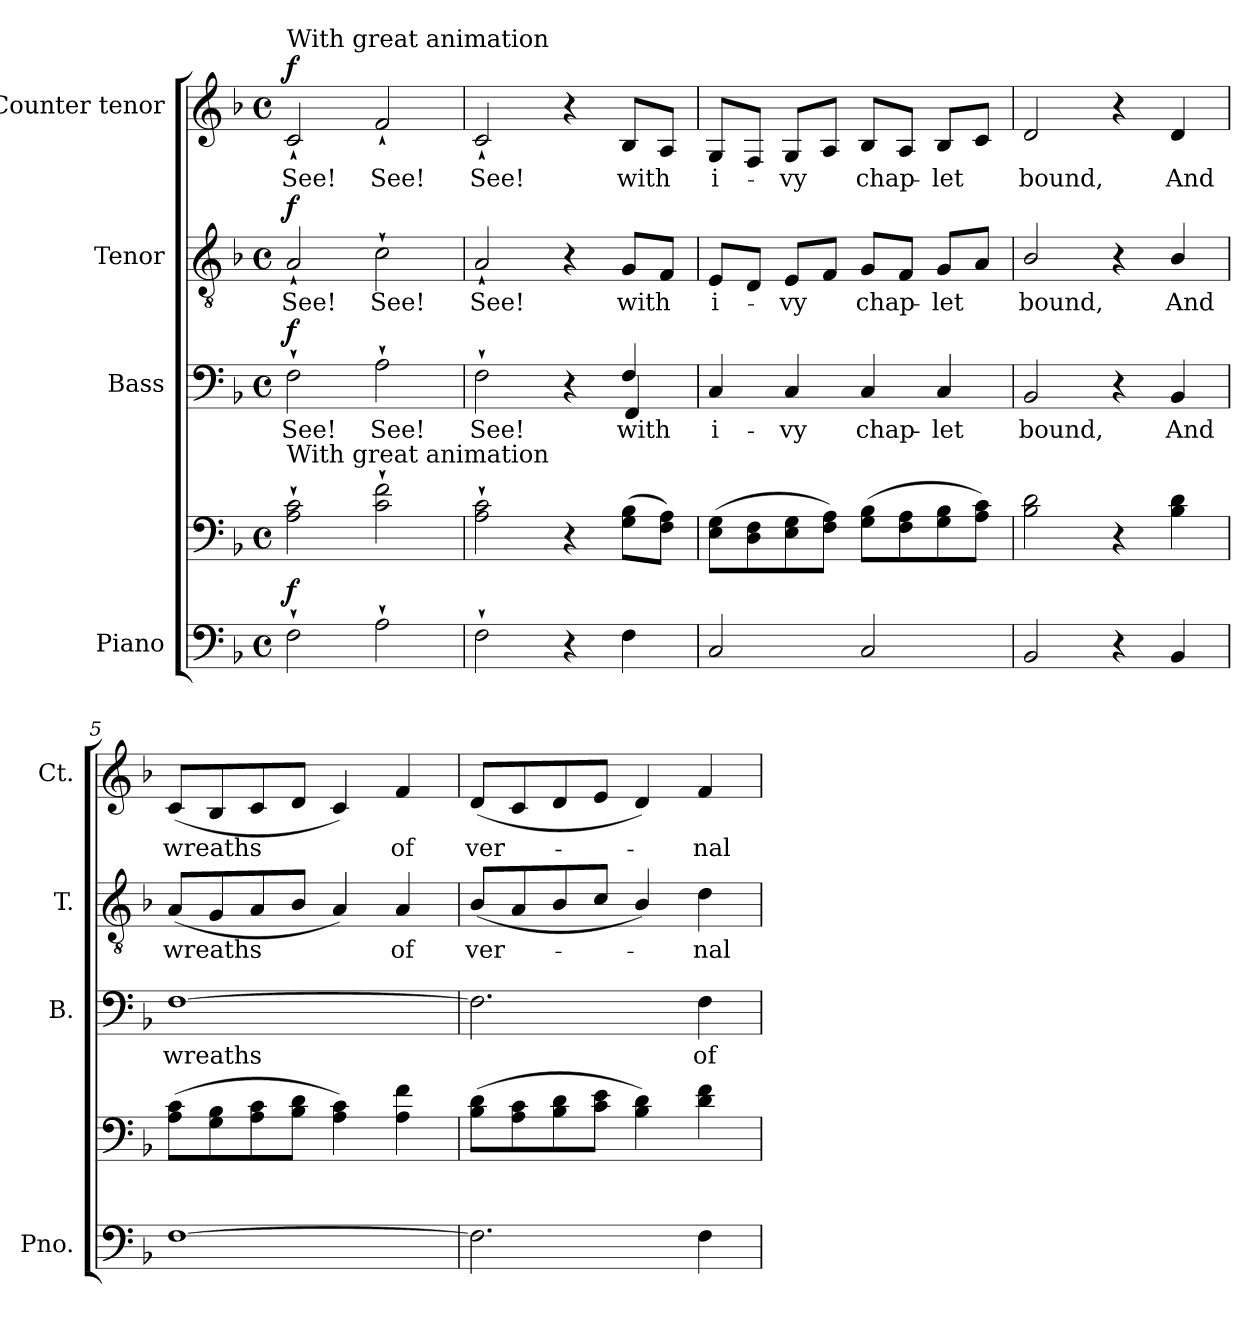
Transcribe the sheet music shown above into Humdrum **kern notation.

**kern	**kern	**dynam	**kern	**text	**dynam	**kern	**text	**dynam	**kern	**text	**dynam
*part4	*part4	*part4	*part3	*part3	*part3	*part2	*part2	*part2	*part1	*part1	*part1
*staff5	*staff4	*staff4/5	*staff3	*staff3	*staff3	*staff2	*staff2	*staff2	*staff1	*staff1	*staff1
*I"Piano	*	*	*I"Bass	*	*	*I"Tenor	*	*	*I"Counter tenor	*	*
*I'Pno.	*	*	*I'B.	*	*	*I'T.	*	*	*I'Ct.	*	*
!!LO:PB:g=z
*clefF4	*clefF4	*	*clefF4	*	*	*clefGv2	*	*	*clefG2	*	*
*	*	*	*	*	*	*ITrd7c12	*	*	*	*	*
*k[b-]	*k[b-]	*	*k[b-]	*	*	*k[b-]	*	*	*k[b-]	*	*
*F:	*F:	*	*F:	*	*	*F:	*	*	*F:	*	*
*M4/4	*M4/4	*	*M4/4	*	*	*M4/4	*	*	*M4/4	*	*
*met(c)	*met(c)	*	*met(c)	*	*	*met(c)	*	*	*met(c)	*	*
*MM160	*MM160	*	*MM160	*	*	*MM160	*	*	*MM160	*	*
=1	=1	=1	=1	=1	=1	=1	=1	=1	=1	=1	=1
!	!	!	!	!LO:LY:b:color=#000000	!	!	!	!	!	!	!
!	!	!	!	!	!	!	!LO:LY:b:color=#000000	!	!	!	!
!	!	!	!	!	!	!	!	!	!LO:TX:a:t=With great animation	!	!
!	!LO:TX:a:t=With great animation	!	!	!	!	!	!	!	!	!	!
!	!	!	!	!	!	!	!	!	!	!LO:LY:b:color=#000000	!
2F`i\	2Ai\` 2ci`	f	2F`i\	See!	f	2AA`i/	See!	f	2c`i/	See!	f
!	!	!	!	!LO:LY:b:color=#000000	!	!	!	!	!	!	!
!	!	!	!	!	!	!	!LO:LY:b:color=#000000	!	!	!	!
!	!	!	!	!	!	!	!	!	!	!LO:LY:b:color=#000000	!
2A`i\	2ci\` 2fi`	.	2A`i\	See!	.	2C`i\	See!	.	2f`i/	See!	.
=2	=2	=2	=2	=2	=2	=2	=2	=2	=2	=2	=2
*	*	*	*^	*	*	*	*	*	*	*	*
!	!	!	!	!	!LO:LY:b:color=#000000	!	!	!	!	!	!	!
!	!	!	!	!	!	!	!	!LO:LY:b:color=#000000	!	!	!	!
!	!	!	!	!	!	!	!	!	!	!	!LO:LY:b:color=#000000	!
2F`i\	2Ai\` 2ci`	.	2ryy	2F`i\	See!	.	2AA`i/	See!	.	2c`i/	See!	.
4r	4r	.	4r	4ryy	.	.	4r	.	.	4r	.	.
!	!	!	!	!	!LO:LY:b:color=#000000	!	!	!	!	!	!	!
!	!	!	!	!	!	!	!	!LO:LY:b:color=#000000	!	!	!	!
!	!	!	!	!	!	!	!	!	!	!	!LO:LY:b:color=#000000	!
4Fi\	(8Gi\ 8B-iL	.	4Fi/	4FFi/	with	.	8GGi/L	with	.	8B-i/L	with	.
.	8Fi\ 8AiJ)	.	.	.	.	.	8FFi/J	.	.	8Ai/J	.	.
*	*	*	*v	*v	*	*	*	*	*	*	*	*
=3	=3	=3	=3	=3	=3	=3	=3	=3	=3	=3	=3
!	!	!	!	!LO:LY:b:color=#000000	!	!	!	!	!	!	!
!	!	!	!	!	!	!	!LO:LY:b:color=#000000	!	!	!	!
!	!	!	!	!	!	!	!	!	!	!LO:LY:b:color=#000000	!
2Ci/	(8Ei\ 8GiL	.	4Ci/	i-	.	8EEi/L	i-	.	8Gi/L	i-	.
.	8Di\ 8Fi	.	.	.	.	8DDi/J	.	.	8Fi/J	.	.
!	!	!	!	!LO:LY:b:color=#000000	!	!	!	!	!	!	!
!	!	!	!	!	!	!	!LO:LY:b:color=#000000	!	!	!	!
!	!	!	!	!	!	!	!	!	!	!LO:LY:b:color=#000000	!
.	8Ei\ 8Gi	.	4Ci/	-vy	.	8EEi/L	-vy	.	8Gi/L	-vy	.
.	8Fi\ 8AiJ)	.	.	.	.	8FFi/J	.	.	8Ai/J	.	.
!	!	!	!	!LO:LY:b:color=#000000	!	!	!	!	!	!	!
!	!	!	!	!	!	!	!LO:LY:b:color=#000000	!	!	!	!
!	!	!	!	!	!	!	!	!	!	!LO:LY:b:color=#000000	!
2Ci/	(8Gi\ 8B-iL	.	4Ci/	chap-	.	8GGi/L	chap-	.	8B-i/L	chap-	.
.	8Fi\ 8Ai	.	.	.	.	8FFi/J	.	.	8Ai/J	.	.
!	!	!	!	!LO:LY:b:color=#000000	!	!	!	!	!	!	!
!	!	!	!	!	!	!	!LO:LY:b:color=#000000	!	!	!	!
!	!	!	!	!	!	!	!	!	!	!LO:LY:b:color=#000000	!
.	8Gi\ 8B-i	.	4Ci/	-let	.	8GGi/L	-let	.	8B-i/L	-let	.
.	8Ai\ 8ciJ)	.	.	.	.	8AAi/J	.	.	8ci/J	.	.
=4	=4	=4	=4	=4	=4	=4	=4	=4	=4	=4	=4
!	!	!	!	!LO:LY:b:color=#000000	!	!	!	!	!	!	!
!	!	!	!	!	!	!	!LO:LY:b:color=#000000	!	!	!	!
!	!	!	!	!	!	!	!	!	!	!LO:LY:b:color=#000000	!
2BB-i/	2B-i\ 2di	.	2BB-i/	bound,	.	2BB-i/	bound,	.	2di/	bound,	.
4r	4r	.	4r	.	.	4r	.	.	4r	.	.
!	!	!	!	!LO:LY:b:color=#000000	!	!	!	!	!	!	!
!	!	!	!	!	!	!	!LO:LY:b:color=#000000	!	!	!	!
!	!	!	!	!	!	!	!	!	!	!LO:LY:b:color=#000000	!
4BB-i/	4B-i\ 4di	.	4BB-i/	And	.	4BB-i/	And	.	4di/	And	.
=5	=5	=5	=5	=5	=5	=5	=5	=5	=5	=5	=5
!	!	!	!	!LO:LY:b:color=#000000	!	!	!	!	!	!	!
!	!	!	!	!	!	!	!LO:LY:b:color=#000000	!	!	!	!
!	!	!	!	!	!	!	!	!	!	!LO:LY:b:color=#000000	!
[1Fi	(8Ai\ 8ciL	.	[1Fi	wreaths	.	(8AAi/L	wreaths	.	(8ci/L	wreaths	.
.	8Gi\ 8B-i	.	.	.	.	8GGi/	.	.	8B-i/	.	.
.	8Ai\ 8ci	.	.	.	.	8AAi/	.	.	8ci/	.	.
.	8B-i\ 8diJ	.	.	.	.	8BB-i/J	.	.	8di/J	.	.
.	4Ai\ 4ci)	.	.	.	.	4AAi/)	.	.	4ci/)	.	.
!	!	!	!	!	!	!	!LO:LY:b:color=#000000	!	!	!	!
!	!	!	!	!	!	!	!	!	!	!LO:LY:b:color=#000000	!
.	4Ai\ 4fi	.	.	.	.	4AAi/	of	.	4fi/	of	.
!!LO:LB:g=z
=6	=6	=6	=6	=6	=6	=6	=6	=6	=6	=6	=6
!	!	!	!	!	!	!	!LO:LY:b:color=#000000	!	!	!	!
!	!	!	!	!	!	!	!	!	!	!LO:LY:b:color=#000000	!
2.Fi\]	(8B-i\ 8diL	.	2.Fi\]	.	.	(8BB-i/L	ver-	.	(8di/L	ver-	.
.	8Ai\ 8ci	.	.	.	.	8AAi/	.	.	8ci/	.	.
.	8B-i\ 8di	.	.	.	.	8BB-i/	.	.	8di/	.	.
.	8ci\ 8eiJ	.	.	.	.	8Ci/J	.	.	8ei/J	.	.
.	4B-i\ 4di)	.	.	.	.	4BB-i/)	.	.	4di/)	.	.
!	!	!	!	!LO:LY:b:color=#000000	!	!	!	!	!	!	!
!	!	!	!	!	!	!	!LO:LY:b:color=#000000	!	!	!	!
!	!	!	!	!	!	!	!	!	!	!LO:LY:b:color=#000000	!
4Fi\	4di\ 4fi	.	4Fi\	of	.	4Di\	-nal	.	4fi/	-nal	.
=	=	=	=	=	=	=	=	=	=	=	=
*-	*-	*-	*-	*-	*-	*-	*-	*-	*-	*-	*-
